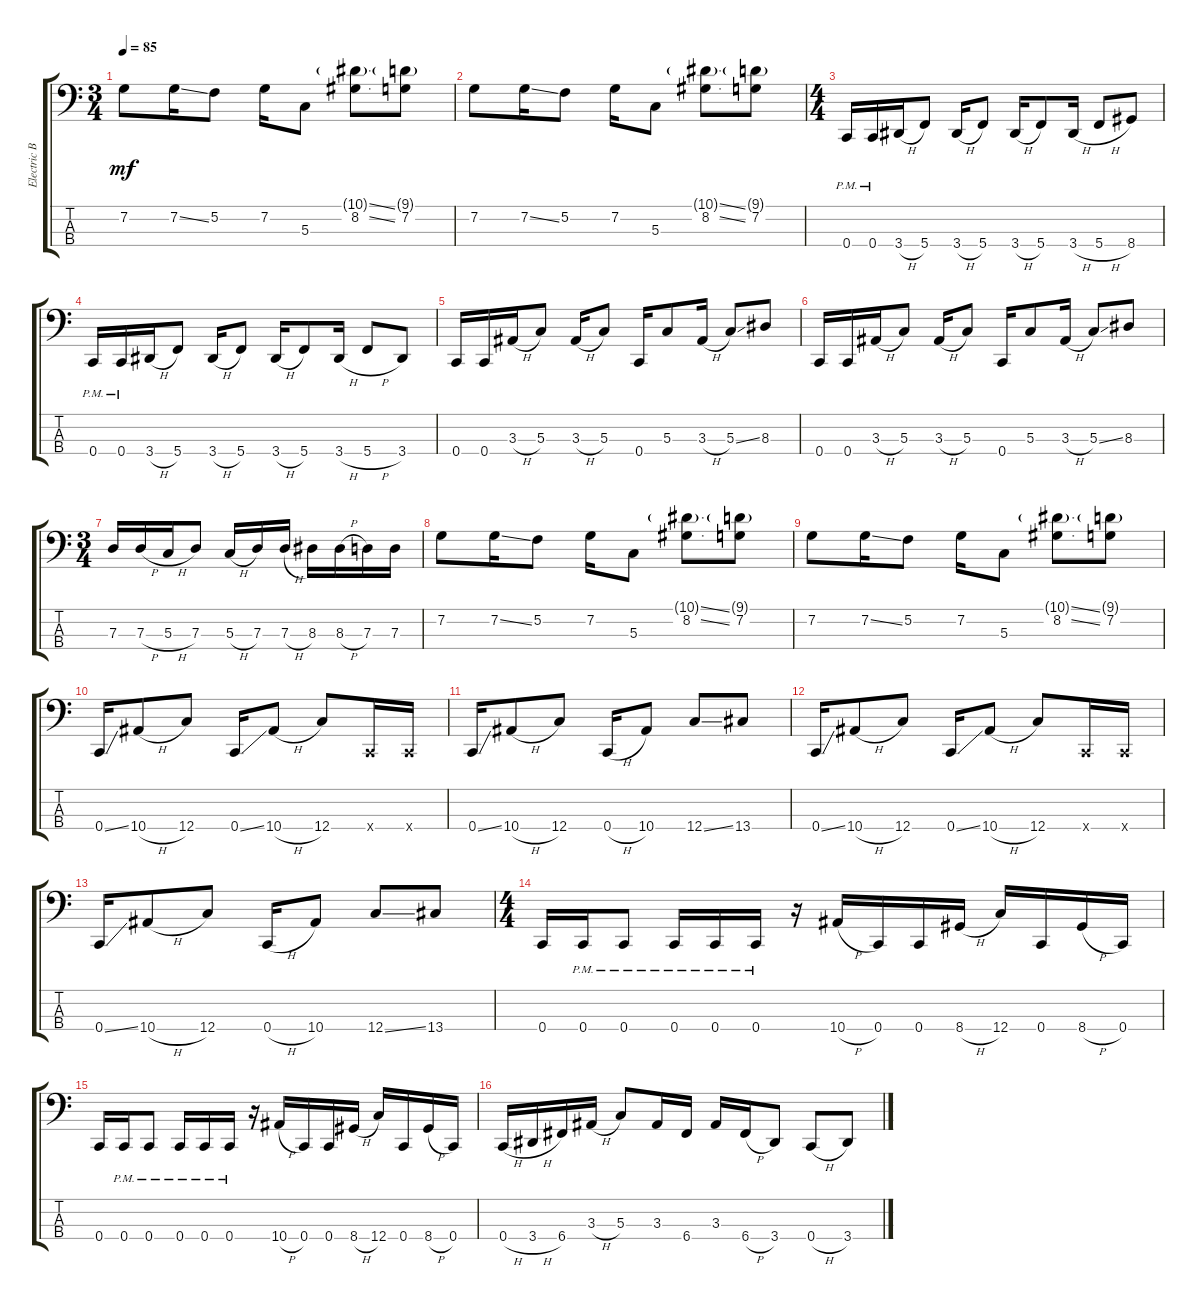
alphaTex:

\track ("Electric Bass" "Electric B") {instrument electricbassfinger}
\staff {score tabs}
\tuning (F2 C2 G1 C1) {hide}
\ts (3 4)
\tempo 85
\clef f4
\ks c
7.2.8{dy mf} 7.2{ss}.16 5.2.8 7.2.16 5.3.8 (10.1{ss g} 8.2{ss}).8 (9.1{g} 7.2).8 |
7.2.8 7.2{ss}.16 5.2.8 7.2.16 5.3.8 (10.1{ss g} 8.2{ss}).8 (9.1{g} 7.2).8 |
\ts (4 4)
0.4{pm}.16 0.4{pm}.16 3.4{h}.16 5.4.8 3.4{h}.16 5.4.8 3.4{h}.16 5.4.8 3.4{h}.16 5.4{h}.8 8.4.8 |
0.4{pm}.16 0.4{pm}.16 3.4{h}.16 5.4.8 3.4{h}.16 5.4.8 3.4{h}.16 5.4.8 3.4{h}.16 5.4{h}.8 3.4.8 |
0.4.16 0.4.16 3.3{h}.16 5.3.8 3.3{h}.16 5.3.8 0.4.16 5.3.8 3.3{h}.16 5.3{ss}.8 8.3.8 |
0.4.16 0.4.16 3.3{h}.16 5.3.8 3.3{h}.16 5.3.8 0.4.16 5.3.8 3.3{h}.16 5.3{ss}.8 8.3.8 |
\ts (3 4)
7.3.16 7.3{h}.16 5.3{h}.16 7.3.8 5.3{h}.16 7.3.16 7.3{h}.16 8.3.16 8.3{h}.16 7.3.16 7.3.16 |
7.2.8 7.2{ss}.16 5.2.8 7.2.16 5.3.8 (10.1{ss g} 8.2{ss}).8 (9.1{g} 7.2).8 |
7.2.8 7.2{ss}.16 5.2.8 7.2.16 5.3.8 (10.1{ss g} 8.2{ss}).8 (9.1{g} 7.2).8 |
0.4{ss}.16 10.4{h}.8 12.4.8 0.4{ss}.16 10.4{h}.8 12.4.8 0.4{x}.16 0.4{x}.16 |
0.4{ss}.16 10.4{h}.8 12.4.8 0.4{h}.16 10.4.8 12.4{ss}.8 13.4.8 |
0.4{ss}.16 10.4{h}.8 12.4.8 0.4{ss}.16 10.4{h}.8 12.4.8 0.4{x}.16 0.4{x}.16 |
0.4{ss}.16 10.4{h}.8 12.4.8 0.4{h}.16 10.4.8 12.4{ss}.8 13.4.8 |
\ts (4 4)
0.4.16 0.4{pm}.16 0.4{pm}.8 0.4{pm}.16 0.4{pm}.16 0.4{pm}.16 r.16 10.4{h}.16 0.4.16 0.4.16 8.4{h}.16 12.4.16 0.4.16 8.4{h}.16 0.4.16 |
0.4.16 0.4{pm}.16 0.4{pm}.8 0.4{pm}.16 0.4{pm}.16 0.4{pm}.16 r.16 10.4{h}.16 0.4.16 0.4.16 8.4{h}.16 12.4.16 0.4.16 8.4{h}.16 0.4.16 |
0.4{h}.16 3.4{h}.16 6.4.16 3.3{h}.16 5.3.8 3.3.16 6.4.16 3.3.16 6.4{h}.16 3.4.8 0.4{h}.8 3.4.8
